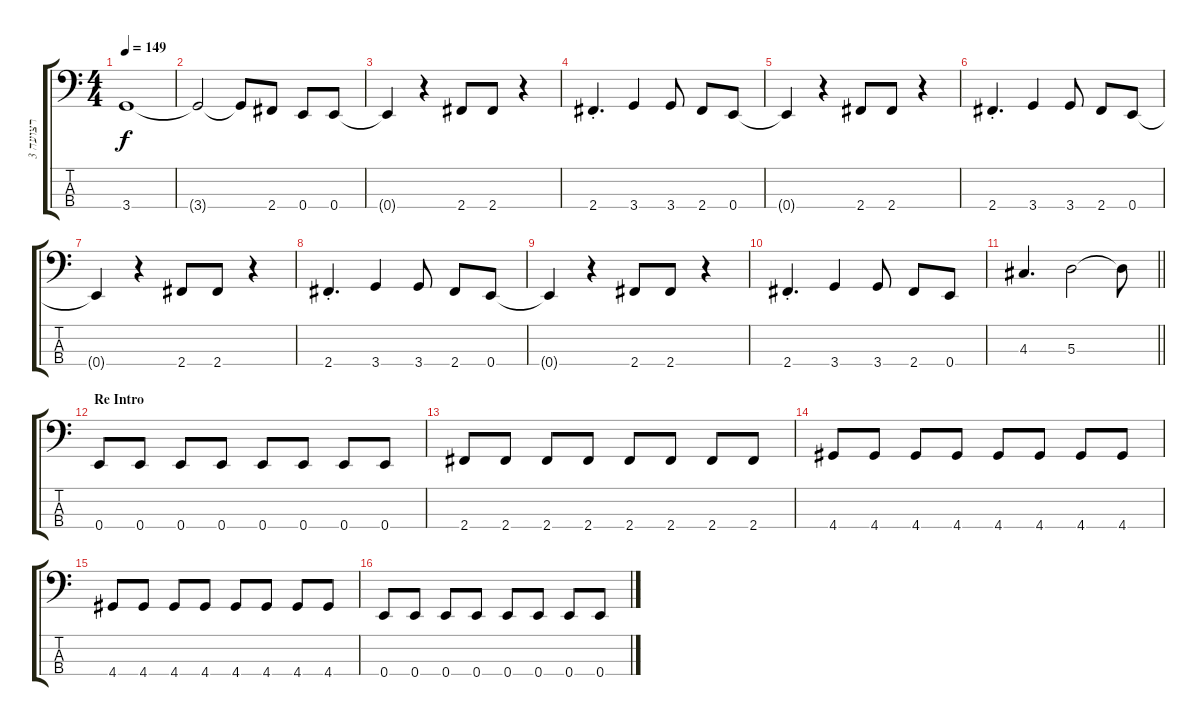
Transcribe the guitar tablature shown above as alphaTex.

\track ("רצועה 3" "רצועה 3") {instrument electricbasspick}
\staff {score tabs}
\tuning (G2 D2 A1 E1) {hide}
\ts (4 4)
\tempo 149
\clef f4
\ks c
3.4.1{dy f} |
3.4{t}.2 3.4{t}.8 2.4.8 0.4.8 0.4.8 |
0.4{t}.4 r.4 2.4.8 2.4.8 r.4 |
2.4{st}.4{d} 3.4.4 3.4.8 2.4.8 0.4.8 |
0.4{t}.4 r.4 2.4.8 2.4.8 r.4 |
2.4{st}.4{d} 3.4.4 3.4.8 2.4.8 0.4.8 |
0.4{t}.4 r.4 2.4.8 2.4.8 r.4 |
2.4{st}.4{d} 3.4.4 3.4.8 2.4.8 0.4.8 |
0.4{t}.4 r.4 2.4.8 2.4.8 r.4 |
2.4{st}.4{d} 3.4.4 3.4.8 2.4.8 0.4.8 |
\barLineRight lightlight
4.3.4{d} 5.3.2 5.3{t}.8 |
\section ("" "Re Intro")
0.4.8 0.4.8 0.4.8 0.4.8 0.4.8 0.4.8 0.4.8 0.4.8 |
2.4.8 2.4.8 2.4.8 2.4.8 2.4.8 2.4.8 2.4.8 2.4.8 |
4.4.8 4.4.8 4.4.8 4.4.8 4.4.8 4.4.8 4.4.8 4.4.8 |
4.4.8 4.4.8 4.4.8 4.4.8 4.4.8 4.4.8 4.4.8 4.4.8 |
0.4.8 0.4.8 0.4.8 0.4.8 0.4.8 0.4.8 0.4.8 0.4.8
